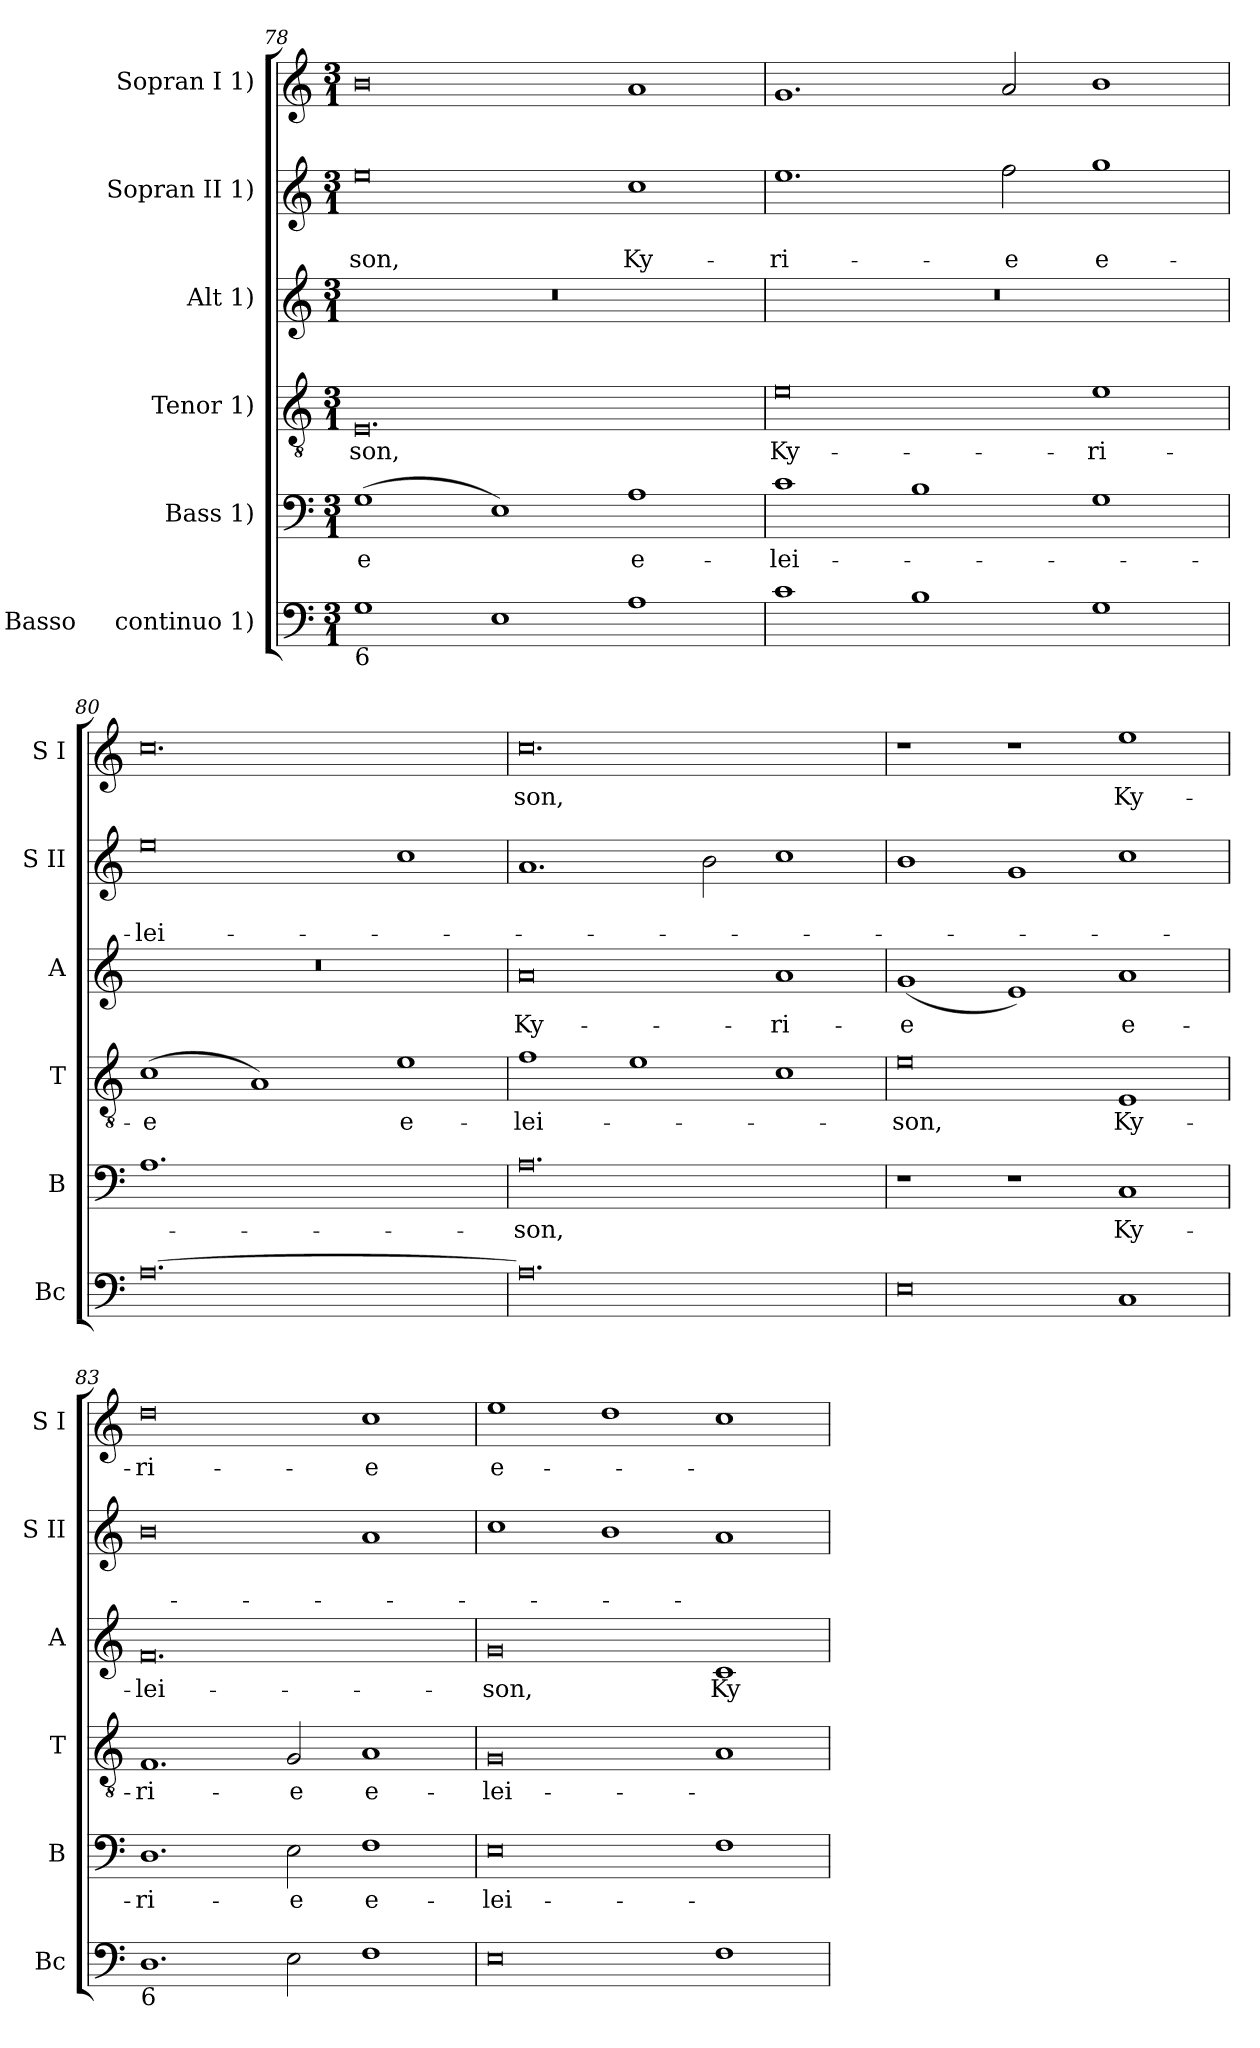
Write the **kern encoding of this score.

**kern	**kern	**text	**kern	**text	**kern	**text	**kern	**text	**text	**kern	**text
*part6	*part5	*part5	*part4	*part4	*part3	*part3	*part2	*part2	*part2	*part1	*part1
*staff6	*staff5	*staff5	*staff4	*staff4	*staff3	*staff3	*staff2	*staff2	*staff2	*staff1	*staff1
*I"Basso     continuo 1)	*I"Bass 1)	*	*I"Tenor 1)	*	*I"Alt 1)	*	*I"Sopran II 1)	*	*	*I"Sopran I 1)	*
*I'Bc	*I'B	*	*I'T	*	*I'A	*	*I'S II	*	*	*I'S I	*
*clefF4	*clefF4	*	*clefGv2	*	*clefG2	*	*clefG2	*	*	*clefG2	*
*k[]	*k[]	*	*k[]	*	*k[]	*	*k[]	*	*	*k[]	*
*C:	*C:	*	*C:	*	*C:	*	*C:	*	*	*C:	*
*M3/1	*M3/1	*	*M3/1	*	*M3/1	*	*M3/1	*	*	*M3/1	*
=78	=78	=78	=78	=78	=78	=78	=78	=78	=78	=78	=78
!LO:TX:b:t=6	!	!	!	!	!	!	!	!	!	!	!
1G	(1G	-e	0.E	-son,	0.r	.	0ee	.	-son,	0b	.
1E	1E)	.	.	.	.	.	.	.	.	.	.
1A	1A	e-	.	.	.	.	1cc	.	Ky-	1a	.
=79	=79	=79	=79	=79	=79	=79	=79	=79	=79	=79	=79
1c	1c	-lei-	0e	Ky-	0.r	.	1.ee	.	-ri-	1.g	.
1B	1B	.	.	.	.	.	.	.	.	.	.
.	.	.	.	.	.	.	2ff\	.	-e	2a/	.
1G	1G	.	1e	-ri-	.	.	1gg	.	e-	1b	.
!!LO:LB:g=z
=80	=80	=80	=80	=80	=80	=80	=80	=80	=80	=80	=80
[0.A	1.A	.	(1c	-e	0.r	.	0ee	.	-lei-	0.cc	.
.	.	.	1A)	.	.	.	.	.	.	.	.
.	1.ryy	.	.	.	.	.	.	.	.	.	.
.	.	.	1e	e-	.	.	1cc	.	.	.	.
=81	=81	=81	=81	=81	=81	=81	=81	=81	=81	=81	=81
0.A]	0.A	-son,	1f	-lei-	0a	Ky-	1.a	.	.	0.cc	-son,
.	.	.	1e	.	.	.	.	.	.	.	.
.	.	.	.	.	.	.	2b\	.	.	.	.
.	.	.	1c	.	1a	-ri-	1cc	.	.	.	.
=82	=82	=82	=82	=82	=82	=82	=82	=82	=82	=82	=82
0E	1r	.	0e	-son,	(1g	-e	1b	.	.	1r	.
.	1r	.	.	.	1e)	.	1g	.	.	1r	.
1C	1C	Ky-	1E	Ky-	1a	e-	1cc	.	.	1ee	Ky-
=83	=83	=83	=83	=83	=83	=83	=83	=83	=83	=83	=83
!LO:TX:b:t=6	!	!	!	!	!	!	!	!	!	!	!
1.D	1.D	-ri-	1.F	-ri-	0.f	-lei-	0b	.	.	0dd	-ri-
2E\	2E\	-e	2G/	-e	.	.	.	.	.	.	.
1F	1F	e-	1A	e-	.	.	1a	.	.	1cc	-e
=84	=84	=84	=84	=84	=84	=84	=84	=84	=84	=84	=84
0E	0E	-lei-	0G	-lei-	0g	-son,	1cc	.	.	1ee	e-
.	.	.	.	.	.	.	1b	.	.	1dd	.
1F	1F	.	1A	.	1c	Ky-	1a	.	.	1cc	.
=	=	=	=	=	=	=	=	=	=	=	=
*-	*-	*-	*-	*-	*-	*-	*-	*-	*-	*-	*-
